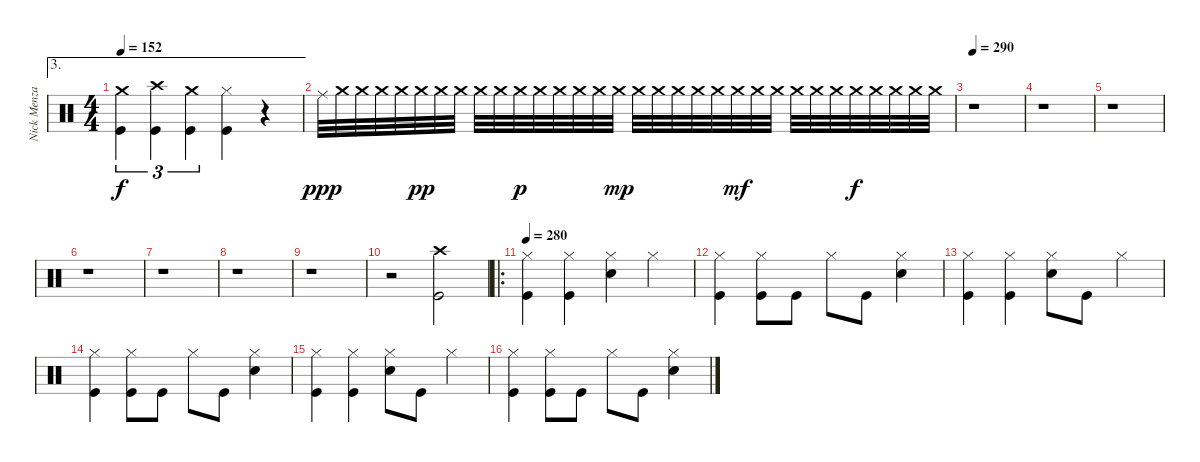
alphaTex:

\track ("Nick Menza" "Nick Menza") {instrument percussion}
\staff {score}
\articulation defaults
\ae 3
\ts (4 4)
\tempo 152
\clef neutral
\ks c
("Crash medium (hit)" "Kick (hit)").4{tu (3 2) dy f} ("Crash high (hit)" "Kick (hit)").4{tu (3 2)} ("Crash medium (hit)" "Kick (hit)").4{tu (3 2)} ("Hi-Hat (closed)" "Kick (hit)").4 r.4 |
"Ride (middle)".32{dy ppp} "Crash medium (hit)".32 "Crash medium (hit)".32 "Crash medium (hit)".32 "Crash medium (hit)".32 "Crash medium (hit)".32{dy pp} "Crash medium (hit)".32 "Crash medium (hit)".32 "Crash medium (hit)".32 "Crash medium (hit)".32 "Crash medium (hit)".32{dy p} "Crash medium (hit)".32 "Crash medium (hit)".32 "Crash medium (hit)".32 "Crash medium (hit)".32 "Crash medium (hit)".32{dy mp} "Crash medium (hit)".32 "Crash medium (hit)".32 "Crash medium (hit)".32 "Crash medium (hit)".32 "Crash medium (hit)".32 "Crash medium (hit)".32{dy mf} "Crash medium (hit)".32 "Crash medium (hit)".32 "Crash medium (hit)".32 "Crash medium (hit)".32 "Crash medium (hit)".32 "Crash medium (hit)".32{dy f} "Crash medium (hit)".32 "Crash medium (hit)".32 "Crash medium (hit)".32 "Crash medium (hit)".32 |
\tempo 290
r.1 |
r.1 |
r.1 |
r.1 |
r.1 |
r.1 |
r.1 |
r.2 ("Crash high (hit)" "Kick (hit)").2 |
\ro
\tempo 280
("Hi-Hat (closed)" "Kick (hit)").4 ("Hi-Hat (closed)" "Kick (hit)").4 ("Hi-Hat (closed)" "Snare (hit) 2").4 "Hi-Hat (closed)".4 |
("Hi-Hat (closed)" "Kick (hit)").4 ("Hi-Hat (closed)" "Kick (hit)").8 "Kick (hit)".8 "Hi-Hat (closed)".8 "Kick (hit)".8 ("Hi-Hat (closed)" "Snare (hit) 2").4 |
("Hi-Hat (closed)" "Kick (hit)").4 ("Hi-Hat (closed)" "Kick (hit)").4 ("Hi-Hat (closed)" "Snare (hit) 2").8 "Kick (hit)".8 "Hi-Hat (closed)".4 |
("Hi-Hat (closed)" "Kick (hit)").4 ("Hi-Hat (closed)" "Kick (hit)").8 "Kick (hit)".8 "Hi-Hat (closed)".8 "Kick (hit)".8 ("Hi-Hat (closed)" "Snare (hit) 2").4 |
("Hi-Hat (closed)" "Kick (hit)").4 ("Hi-Hat (closed)" "Kick (hit)").4 ("Hi-Hat (closed)" "Snare (hit) 2").8 "Kick (hit)".8 "Hi-Hat (closed)".4 |
("Hi-Hat (closed)" "Kick (hit)").4 ("Hi-Hat (closed)" "Kick (hit)").8 "Kick (hit)".8 "Hi-Hat (closed)".8 "Kick (hit)".8 ("Hi-Hat (closed)" "Snare (hit) 2").4
